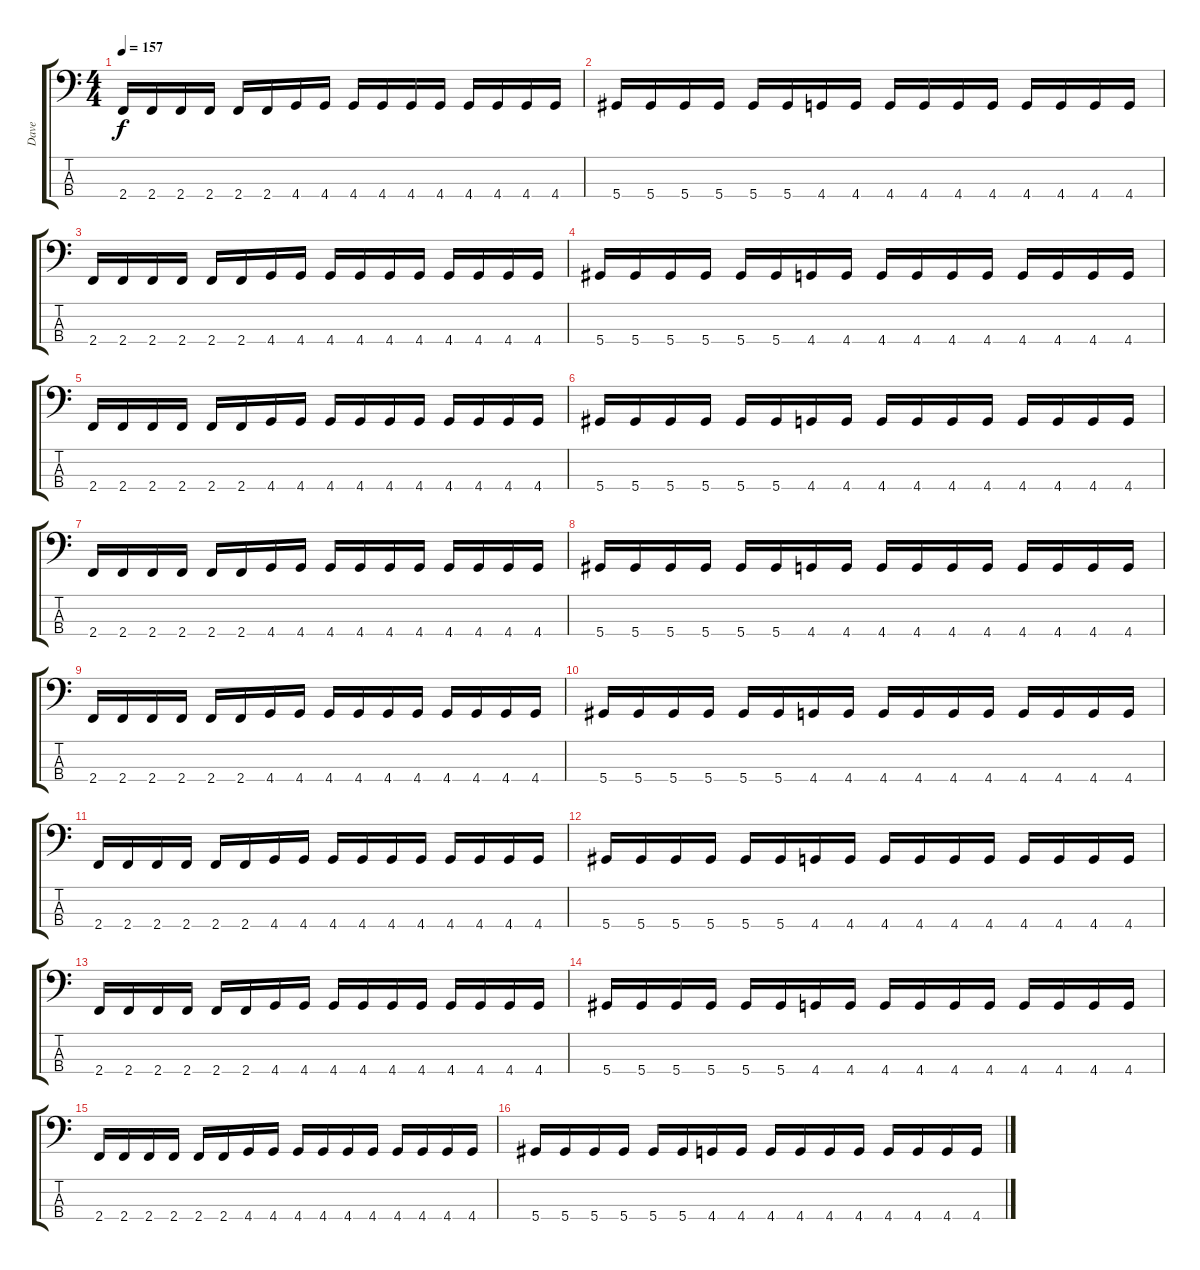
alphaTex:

\track ("Dave" "Dave") {instrument electricbassfinger}
\staff {score tabs}
\tuning (Gb2 Db2 Ab1 Eb1) {hide}
\ts (4 4)
\tempo 157
\clef f4
\ks c
2.4.16{dy f} 2.4.16 2.4.16 2.4.16 2.4.16 2.4.16 4.4.16 4.4.16 4.4.16 4.4.16 4.4.16 4.4.16 4.4.16 4.4.16 4.4.16 4.4.16 |
5.4.16 5.4.16 5.4.16 5.4.16 5.4.16 5.4.16 4.4.16 4.4.16 4.4.16 4.4.16 4.4.16 4.4.16 4.4.16 4.4.16 4.4.16 4.4.16 |
2.4.16 2.4.16 2.4.16 2.4.16 2.4.16 2.4.16 4.4.16 4.4.16 4.4.16 4.4.16 4.4.16 4.4.16 4.4.16 4.4.16 4.4.16 4.4.16 |
5.4.16 5.4.16 5.4.16 5.4.16 5.4.16 5.4.16 4.4.16 4.4.16 4.4.16 4.4.16 4.4.16 4.4.16 4.4.16 4.4.16 4.4.16 4.4.16 |
2.4.16 2.4.16 2.4.16 2.4.16 2.4.16 2.4.16 4.4.16 4.4.16 4.4.16 4.4.16 4.4.16 4.4.16 4.4.16 4.4.16 4.4.16 4.4.16 |
5.4.16 5.4.16 5.4.16 5.4.16 5.4.16 5.4.16 4.4.16 4.4.16 4.4.16 4.4.16 4.4.16 4.4.16 4.4.16 4.4.16 4.4.16 4.4.16 |
2.4.16 2.4.16 2.4.16 2.4.16 2.4.16 2.4.16 4.4.16 4.4.16 4.4.16 4.4.16 4.4.16 4.4.16 4.4.16 4.4.16 4.4.16 4.4.16 |
5.4.16 5.4.16 5.4.16 5.4.16 5.4.16 5.4.16 4.4.16 4.4.16 4.4.16 4.4.16 4.4.16 4.4.16 4.4.16 4.4.16 4.4.16 4.4.16 |
2.4.16 2.4.16 2.4.16 2.4.16 2.4.16 2.4.16 4.4.16 4.4.16 4.4.16 4.4.16 4.4.16 4.4.16 4.4.16 4.4.16 4.4.16 4.4.16 |
5.4.16 5.4.16 5.4.16 5.4.16 5.4.16 5.4.16 4.4.16 4.4.16 4.4.16 4.4.16 4.4.16 4.4.16 4.4.16 4.4.16 4.4.16 4.4.16 |
2.4.16 2.4.16 2.4.16 2.4.16 2.4.16 2.4.16 4.4.16 4.4.16 4.4.16 4.4.16 4.4.16 4.4.16 4.4.16 4.4.16 4.4.16 4.4.16 |
5.4.16 5.4.16 5.4.16 5.4.16 5.4.16 5.4.16 4.4.16 4.4.16 4.4.16 4.4.16 4.4.16 4.4.16 4.4.16 4.4.16 4.4.16 4.4.16 |
2.4.16 2.4.16 2.4.16 2.4.16 2.4.16 2.4.16 4.4.16 4.4.16 4.4.16 4.4.16 4.4.16 4.4.16 4.4.16 4.4.16 4.4.16 4.4.16 |
5.4.16 5.4.16 5.4.16 5.4.16 5.4.16 5.4.16 4.4.16 4.4.16 4.4.16 4.4.16 4.4.16 4.4.16 4.4.16 4.4.16 4.4.16 4.4.16 |
2.4.16 2.4.16 2.4.16 2.4.16 2.4.16 2.4.16 4.4.16 4.4.16 4.4.16 4.4.16 4.4.16 4.4.16 4.4.16 4.4.16 4.4.16 4.4.16 |
5.4.16 5.4.16 5.4.16 5.4.16 5.4.16 5.4.16 4.4.16 4.4.16 4.4.16 4.4.16 4.4.16 4.4.16 4.4.16 4.4.16 4.4.16 4.4.16
